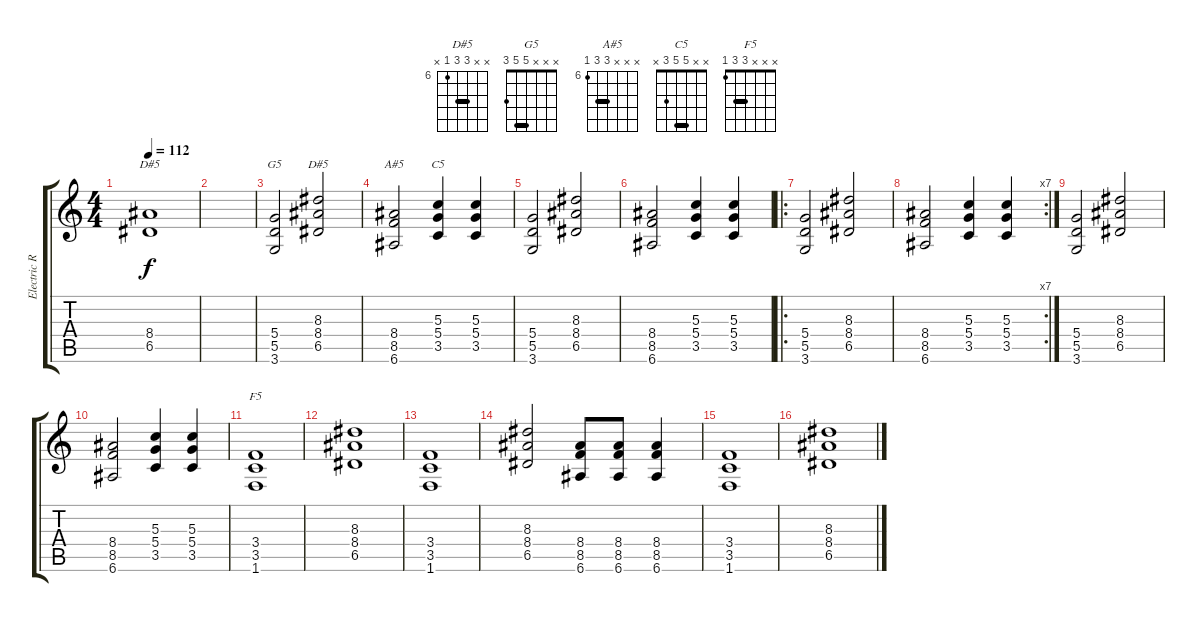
\track ("Electric Rhythm" "Electric R") {instrument distortionguitar}
\staff {score tabs}
\tuning (E4 B3 G3 D3 A2 E2) {hide}
\chord ("D#5" x x x 8 6 x) {firstfret 6}
\chord ("G5" x x x 5 5 3) {barre 5}
\chord ("D#5" x x 8 8 6 x) {firstfret 6 barre 8}
\chord ("A#5" x x x 8 8 6) {firstfret 6 barre 8}
\chord ("C5" x x 5 5 3 x) {barre 5}
\chord ("F5" x x x 3 3 1) {barre 3}
\ts (4 4)
\tempo 112
\clef g2
\ks c
(8.4 6.5).1{ch "D#5" dy f} |
|
(5.4 5.5 3.6).2{ch "G5"} (8.3 8.4 6.5).2{ch "D#5"} |
(8.4 8.5 6.6).2{ch "A#5"} (5.3 5.4 3.5).4{ch "C5"} (5.3 5.4 3.5).4 |
(5.4 5.5 3.6).2 (8.3 8.4 6.5).2 |
(8.4 8.5 6.6).2 (5.3 5.4 3.5).4 (5.3 5.4 3.5).4 |
\ro
(5.4 5.5 3.6).2 (8.3 8.4 6.5).2 |
\rc 7
(8.4 8.5 6.6).2 (5.3 5.4 3.5).4 (5.3 5.4 3.5).4 |
(5.4 5.5 3.6).2 (8.3 8.4 6.5).2 |
(8.4 8.5 6.6).2 (5.3 5.4 3.5).4 (5.3 5.4 3.5).4 |
(3.4 3.5 1.6).1{ch "F5"} |
(8.3 8.4 6.5).1 |
(3.4 3.5 1.6).1 |
(8.3 8.4 6.5).2 (8.4 8.5 6.6).8 (8.4 8.5 6.6).8 (8.4 8.5 6.6).4 |
(3.4 3.5 1.6).1 |
(8.3 8.4 6.5).1
